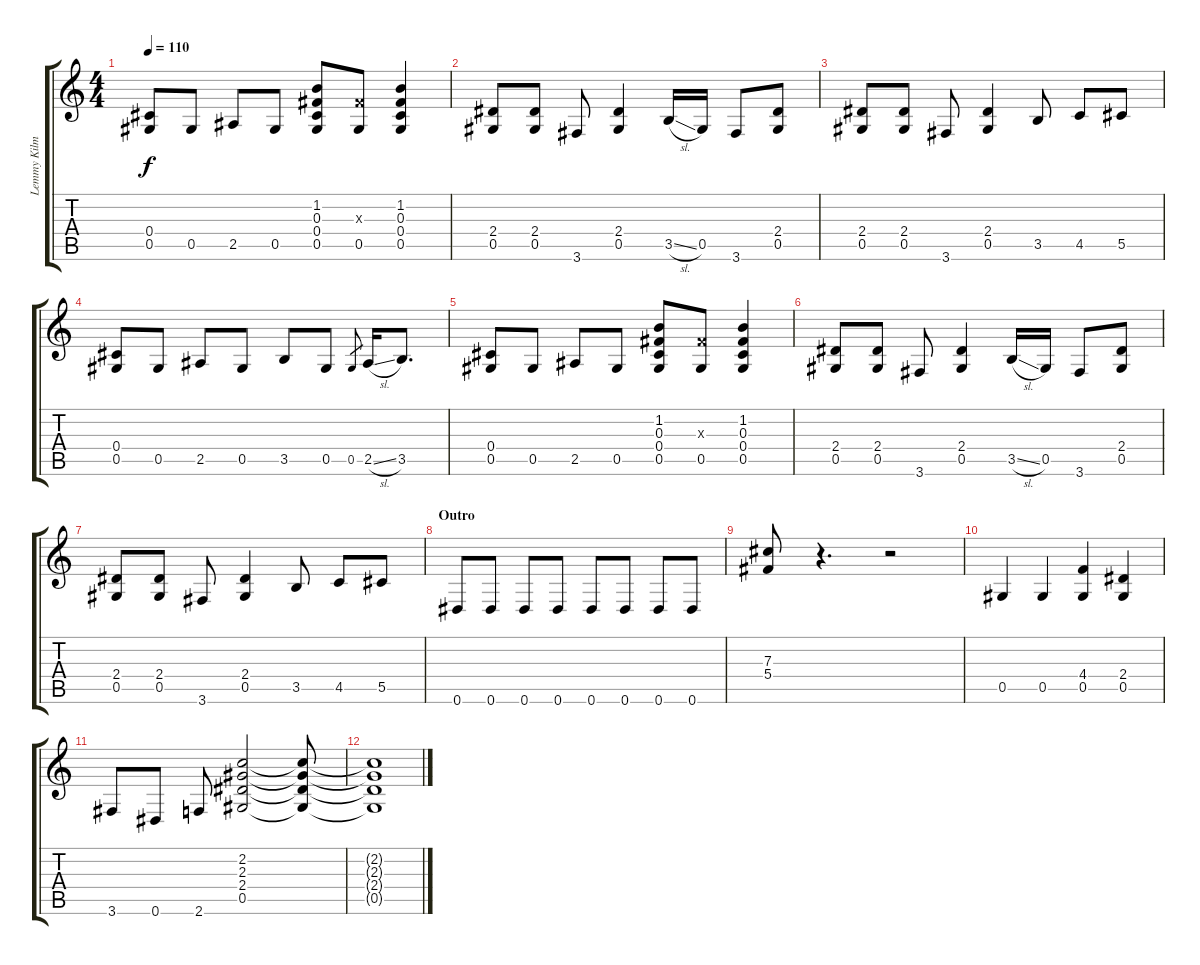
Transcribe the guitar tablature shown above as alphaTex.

\track ("Lemmy Kilmister" "Lemmy Kilm") {instrument acousticguitarsteel}
\staff {score tabs}
\tuning (Eb4 Bb3 Gb3 Db3 Ab2 Eb2) {hide}
\ts (4 4)
\tempo 110
\clef g2
\ks c
(0.4 0.5).8{dy f} 0.5.8 2.5.8 0.5.8 (1.2 0.3 0.4 0.5).8 (0.3{x} 0.5).8 (1.2 0.3 0.4 0.5).4 |
(2.4 0.5).8 (2.4 0.5).8 3.6.8 (2.4 0.5).4 3.5{sl}.16 0.5.16 3.6.8 (2.4 0.5).8 |
(2.4 0.5).8 (2.4 0.5).8 3.6.8 (2.4 0.5).4 3.5.8 4.5.8 5.5.8 |
(0.4 0.5).8 0.5.8 2.5.8 0.5.8 3.5.8 0.5.8 0.5.8{gr} 2.5{sl}.16 3.5.8{d} |
(0.4 0.5).8 0.5.8 2.5.8 0.5.8 (1.2 0.3 0.4 0.5).8 (0.3{x} 0.5).8 (1.2 0.3 0.4 0.5).4 |
(2.4 0.5).8 (2.4 0.5).8 3.6.8 (2.4 0.5).4 3.5{sl}.16 0.5.16 3.6.8 (2.4 0.5).8 |
(2.4 0.5).8 (2.4 0.5).8 3.6.8 (2.4 0.5).4 3.5.8 4.5.8 5.5.8 |
\section ("" "Outro")
0.6.8 0.6.8 0.6.8 0.6.8 0.6.8 0.6.8 0.6.8 0.6.8 |
(7.3 5.4).8 r.4{d} r.2 |
0.5.4 0.5.4 (4.4 0.5).4 (2.4 0.5).4 |
3.6.8 0.6.8 2.6.8 (2.2 2.3 2.4 0.5).2 (2.2{t} 2.3{t} 2.4{t} 0.5{t}).8 |
(2.2{t} 2.3{t} 2.4{t} 0.5{t}).1
